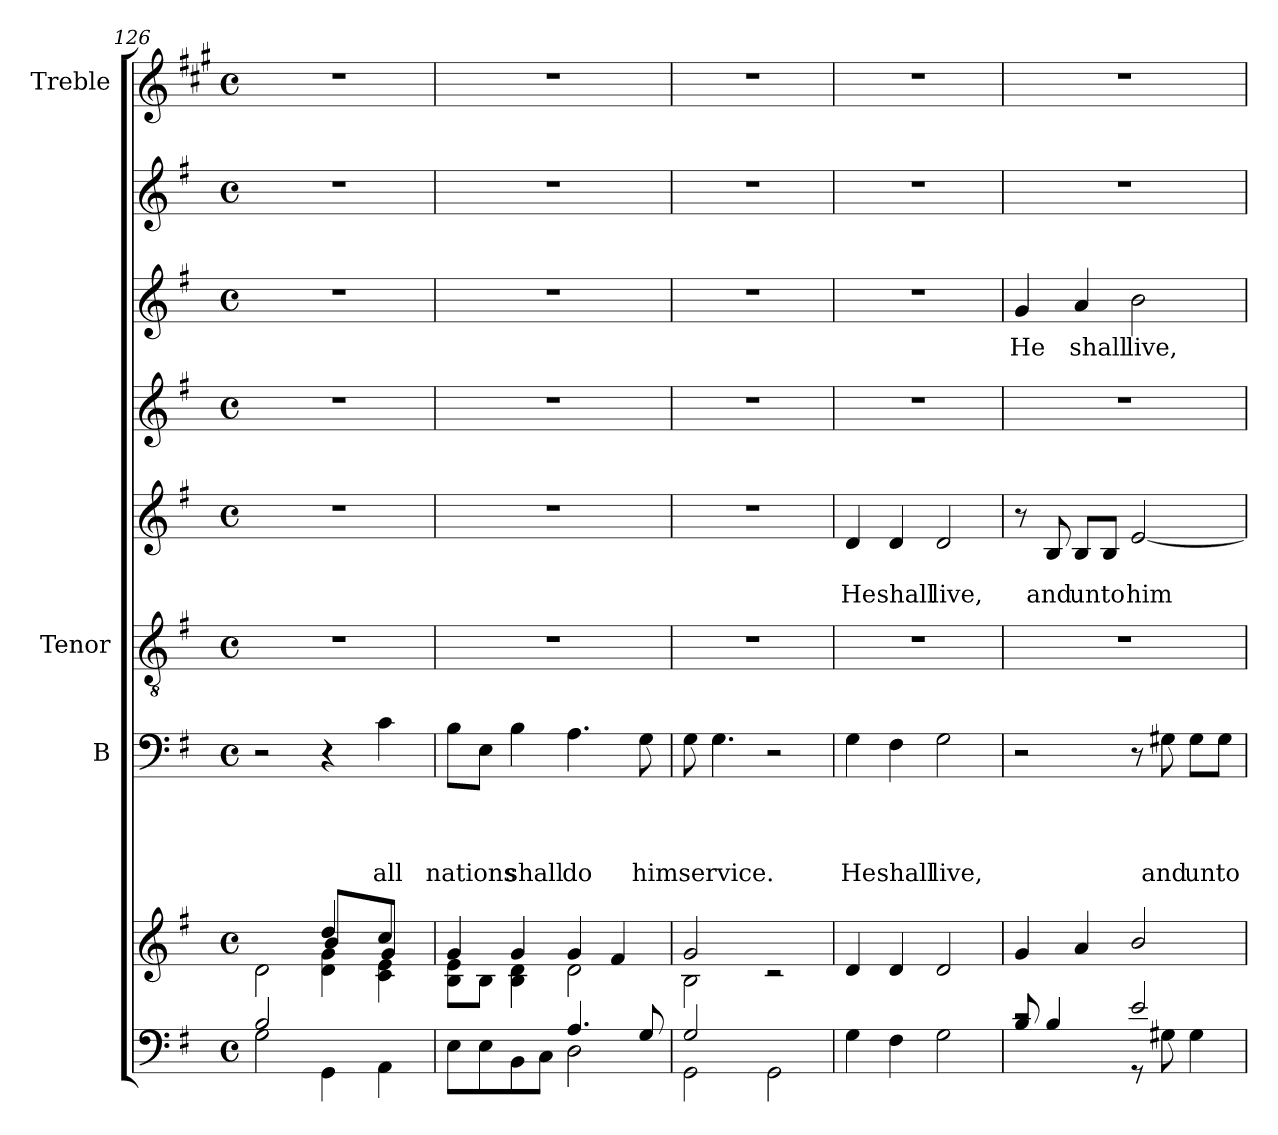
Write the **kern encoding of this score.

**kern	**kern	**kern	**text	**text	**text	**text	**kern	**kern	**text	**text	**kern	**kern	**text	**kern	**kern
*part9	*part8	*part7	*part7	*part7	*part7	*part7	*part6	*part5	*part5	*part5	*part4	*part3	*part3	*part2	*part1
*staff9	*staff8	*staff7	*staff7	*staff7	*staff7	*staff7	*staff6	*staff5	*staff5	*staff5	*staff4	*staff3	*staff3	*staff2	*staff1
*	*	*I"B	*	*	*	*	*I"Tenor	*	*	*	*	*	*	*	*I"Treble
*	*	*I'B	*	*	*	*	*I'T	*	*	*	*	*	*	*	*
*clefF4	*clefG2	*clefF4	*	*	*	*	*clefGv2	*clefG2	*	*	*clefG2	*clefG2	*	*clefG2	*clefG2
*	*	*	*	*	*	*	*	*	*	*	*	*	*	*	*ITrd1c2
*k[f#]	*k[f#]	*k[f#]	*	*	*	*	*k[f#]	*k[f#]	*	*	*k[f#]	*k[f#]	*	*k[f#]	*k[f#]
*G:	*G:	*G:	*	*	*	*	*G:	*G:	*	*	*G:	*G:	*	*G:	*G:
*M4/4	*M4/4	*M4/4	*	*	*	*	*M4/4	*M4/4	*	*	*M4/4	*M4/4	*	*M4/4	*M4/4
*met(c)	*met(c)	*met(c)	*	*	*	*	*met(c)	*met(c)	*	*	*met(c)	*met(c)	*	*met(c)	*met(c)
=126	=126	=126	=126	=126	=126	=126	=126	=126	=126	=126	=126	=126	=126	=126	=126
*^	*^	*	*	*	*	*	*	*	*	*	*	*	*	*	*
*	*	*	*^	*	*	*	*	*	*	*	*	*	*	*	*	*	*
2B/	2G\	2d\	2ryy	2ryy	2r	.	.	.	.	1r	1r	.	.	1r	1r	.	1r	1r
2ryy	4GG\	4d\ 4g\	4dd/	8b/L	4r	.	.	.	.	.	.	.	.	.	.	.	.	.
.	.	.	.	8ryy	.	.	.	.	.	.	.	.	.	.	.	.	.	.
!	!	!	!	!	!	!	!	!	!LO:LY:b	!	!	!	!	!	!	!	!	!
.	4AA\	4c\ 4e\	4cc/	8g/J	4c\	.	.	.	all	.	.	.	.	.	.	.	.	.
.	.	.	.	8ryy	.	.	.	.	.	.	.	.	.	.	.	.	.	.
=127	=127	=127	=127	=127	=127	=127	=127	=127	=127	=127	=127	=127	=127	=127	=127	=127	=127	=127
!	!	!	!	!	!	!	!	!	!LO:LY:b	!	!	!	!	!	!	!	!	!
*	*	*	*v	*v	*	*	*	*	*	*	*	*	*	*	*	*	*	*
8E\L	2ryy	4g/	8B\ 8e\L	8B\L	.	.	.	nations	1r	1r	.	.	1r	1r	.	1r	1r
8E\	.	.	8B\J	8E\J	.	.	.	.	.	.	.	.	.	.	.	.	.
!	!	!	!	!	!	!	!	!LO:LY:b	!	!	!	!	!	!	!	!	!
8BB\	.	4g/	4B\ 4d\	4B\	.	.	.	shall	.	.	.	.	.	.	.	.	.
8C\J	.	.	.	.	.	.	.	.	.	.	.	.	.	.	.	.	.
!	!	!	!	!	!	!	!	!LO:LY:b	!	!	!	!	!	!	!	!	!
2D\	4.A/	4g/	2d\	4.A\	.	.	.	do	.	.	.	.	.	.	.	.	.
.	.	4f#/	.	.	.	.	.	.	.	.	.	.	.	.	.	.	.
!	!	!	!	!	!	!	!	!LO:LY:b	!	!	!	!	!	!	!	!	!
.	8G/	.	.	8G\	.	.	.	him	.	.	.	.	.	.	.	.	.
=128	=128	=128	=128	=128	=128	=128	=128	=128	=128	=128	=128	=128	=128	=128	=128	=128	=128
!	!	!	!	!	!	!	!	!LO:LY:b	!	!	!	!	!	!	!	!	!
2GG\	2G/	2B\	2g/	8G\	.	.	.	service.	1r	1r	.	.	1r	1r	.	1r	1r
.	.	.	.	4.G\	.	.	.	.	.	.	.	.	.	.	.	.	.
2GG\	2ryy	2ryy	2rc	2r	.	.	.	.	.	.	.	.	.	.	.	.	.
=129	=129	=129	=129	=129	=129	=129	=129	=129	=129	=129	=129	=129	=129	=129	=129	=129	=129
!	!	!	!	!	!	!	!	!LO:LY:b	!	!	!	!LO:LY:b	!	!	!	!	!
*v	*v	*	*	*	*	*	*	*	*	*	*	*	*	*	*	*	*
*	*v	*v	*	*	*	*	*	*	*	*	*	*	*	*	*	*
4G\	4d/	4G\	.	.	.	He	1r	4d/	.	He	1r	1r	.	1r	1r
!	!	!	!	!	!	!LO:LY:b	!	!	!	!LO:LY:b	!	!	!	!	!
4F#\	4d/	4F#\	.	.	.	shall	.	4d/	.	shall	.	.	.	.	.
!	!	!	!	!	!	!LO:LY:b	!	!	!	!LO:LY:b	!	!	!	!	!
2G\	2d/	2G\	.	.	.	live,	.	2d/	.	live,	.	.	.	.	.
=130	=130	=130	=130	=130	=130	=130	=130	=130	=130	=130	=130	=130	=130	=130	=130
*^	*	*	*	*	*	*	*	*	*	*	*	*	*	*	*
!	!	!	!	!	!	!	!	!	!	!	!	!	!	!LO:LY:b	!	!
2rc	8B/	4g/	2r	.	.	.	.	1r	8r	.	.	1r	4g/	He	1r	1r
!	!	!	!	!	!	!	!	!	!	!	!LO:LY:b	!	!	!	!	!
.	4B/	.	.	.	.	.	.	.	8B/	.	and	.	.	.	.	.
!	!	!	!	!	!	!	!	!	!	!	!LO:LY:b	!	!	!LO:LY:b	!	!
.	.	4a/	.	.	.	.	.	.	8B/L	.	unto	.	4a/	shall	.	.
.	8ryy	.	.	.	.	.	.	.	8B/J	.	.	.	.	.	.	.
!	!	!	!	!	!	!	!	!	!	!	!LO:LY:b	!	!	!LO:LY:b	!	!
2e/	8rGG	2b/	8r	.	.	.	.	.	[<2e/	.	him	.	2b\	live,	.	.
!	!	!	!	!	!	!	!LO:LY:b	!	!	!	!	!	!	!	!	!
.	8G#X\	.	8G#X\	.	.	.	and	.	.	.	.	.	.	.	.	.
!	!	!	!	!	!	!	!LO:LY:b	!	!	!	!	!	!	!	!	!
.	4G#\	.	8G#\L	.	.	.	unto	.	.	.	.	.	.	.	.	.
.	.	.	8G#\J	.	.	.	.	.	.	.	.	.	.	.	.	.
*v	*v	*	*	*	*	*	*	*	*	*	*	*	*	*	*	*
=	=	=	=	=	=	=	=	=	=	=	=	=	=	=	=
*-	*-	*-	*-	*-	*-	*-	*-	*-	*-	*-	*-	*-	*-	*-	*-
